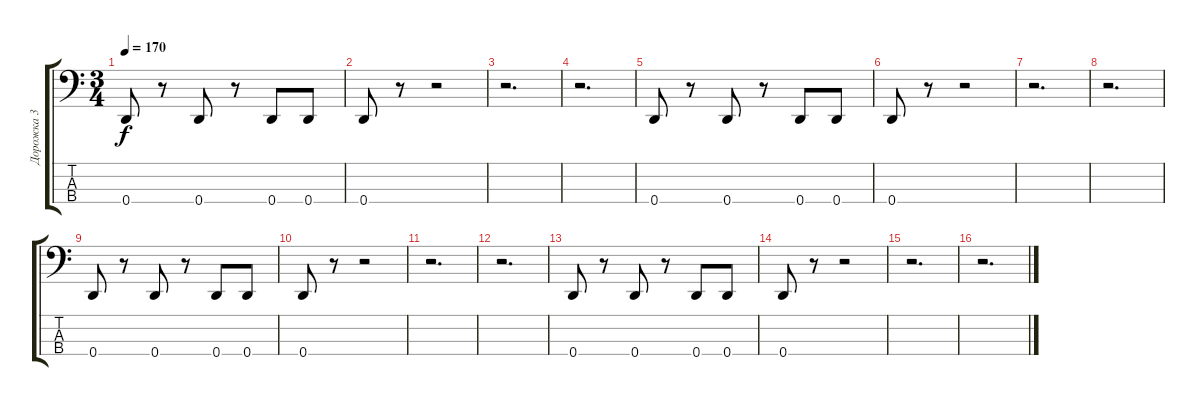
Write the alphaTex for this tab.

\track ("Дорожка 3" "Дорожка 3") {instrument electricbassfinger}
\staff {score tabs}
\tuning (G2 D2 A1 D1) {hide}
\ts (3 4)
\tempo 170
\clef f4
\ks c
0.4.8{dy f} r.8 0.4.8 r.8 0.4.8 0.4.8 |
0.4.8 r.8 r.2 |
r.2{d} |
r.2{d} |
0.4.8 r.8 0.4.8 r.8 0.4.8 0.4.8 |
0.4.8 r.8 r.2 |
r.2{d} |
r.2{d} |
0.4.8 r.8 0.4.8 r.8 0.4.8 0.4.8 |
0.4.8 r.8 r.2 |
r.2{d} |
r.2{d} |
0.4.8 r.8 0.4.8 r.8 0.4.8 0.4.8 |
0.4.8 r.8 r.2 |
r.2{d} |
r.2{d}
